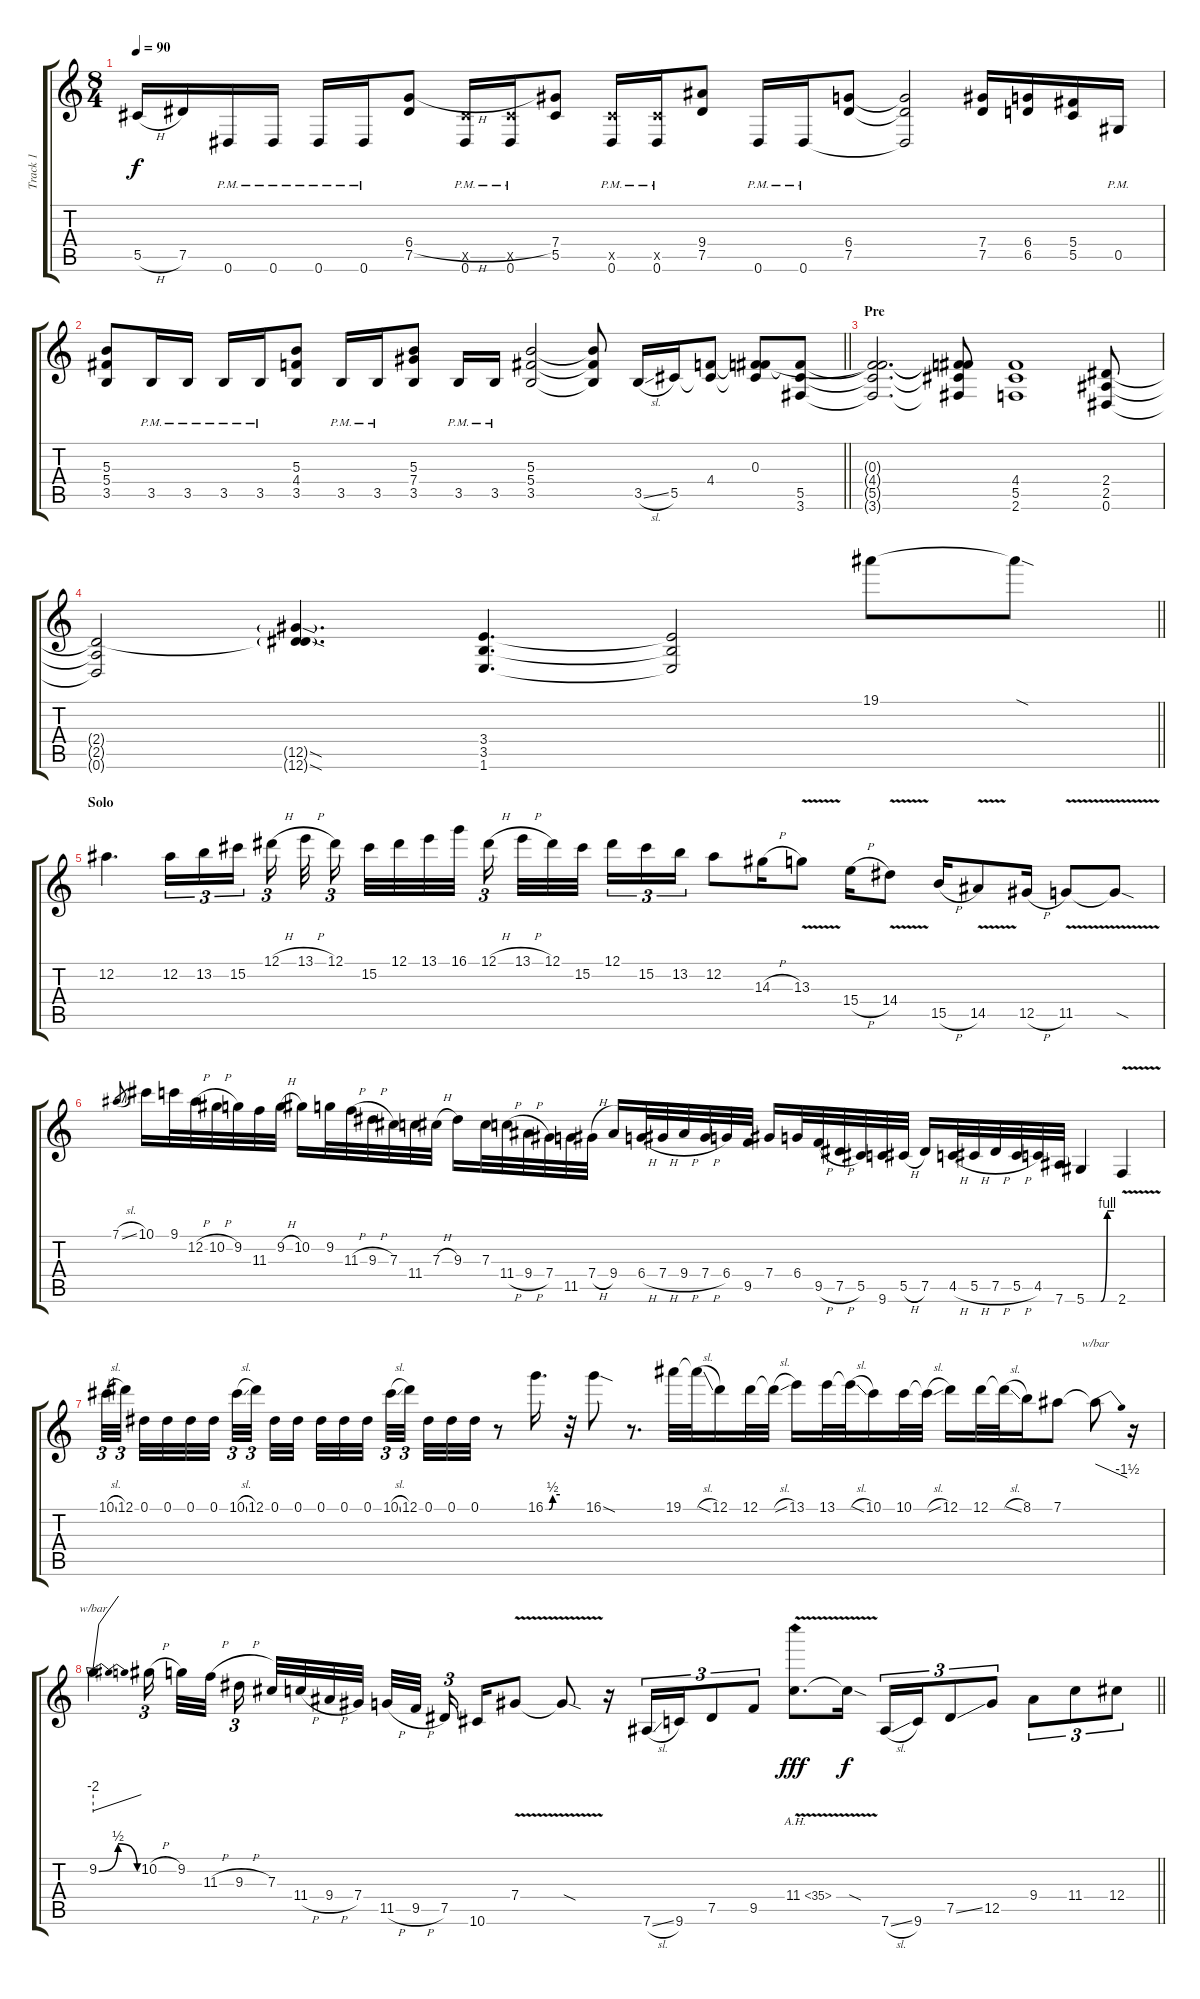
\track ("Track 1" "Track 1") {instrument overdrivenguitar}
\staff {score tabs}
\tuning (Eb4 Bb3 Gb3 Db3 Ab2 Eb2) {hide}
\ts (8 4)
\tempo 90
\clef g2
\ks c
5.5{h}.16{dy f} 7.5.16 0.6{pm}.16 0.6{pm}.16 0.6{pm}.16 0.6{pm}.16 (6.4{h} 7.5).8 (5.5{x} 0.6{pm}).16 (5.5{x} 0.6{pm}).16 (7.4 5.5).8 (5.5{x} 0.6{pm}).16 (5.5{x} 0.6{pm}).16 (9.4 7.5).8 0.6{pm}.16 0.6{pm}.16 (6.4 7.5).8 (6.4{t} 7.5{t} 0.6{t}).2 (7.4 7.5).16 (6.4 6.5).16 (5.4 5.5).16 0.5{pm}.16 |
\barLineRight lightlight
(5.3 5.4 3.5).8 3.5{pm}.16 3.5{pm}.16 3.5{pm}.16 3.5{pm}.16 (5.3 4.4 3.5).8 3.5{pm}.16 3.5{pm}.16 (5.3 7.4 3.5).8 3.5{pm}.16 3.5{pm}.16 (5.3 5.4 3.5).2 (5.3{t} 5.4{t} 3.5{t}).8 3.5{sl}.16 5.5.16 (4.4 5.5{t}).8 (0.3 4.4{t} 5.5{t}).8 (4.4{t} 5.5 3.6).8 |
\section ("" "Pre")
(0.3{t} 4.4{t} 5.5{t} 3.6{t}).2{d} (0.3{t} 4.4{t} 5.5{t} 3.6{t}).8 (4.4 5.5 2.6).1 (2.4 2.5 0.6).8 |
\barLineRight lightlight
(2.4{t} 2.5{t} 0.6{t}).2 (2.4{t} 12.5{sod g} 12.6{sod g}).4{d} (3.4 3.5 1.6).4{d} (3.4{t} 3.5{t} 1.6{t}).2 19.1.8 19.1{sod t}.8 |
\section ("" "Solo")
12.2.4{d} 12.2.16{tu (3 2)} 13.2.16{tu (3 2)} 15.2.16{tu (3 2)} 12.1{h}.16{tu (3 2) beam splitsecondary} 13.1{h}.32{beam splitsecondary} 12.1.16{tu (3 2) beam splitsecondary} 15.2.32 12.1.32 13.1.32 16.1.32{beam splitsecondary} 12.1{h}.16{tu (3 2)} 13.1{h}.32 12.1.32 15.2.32{beam splitsecondary} 12.1.16{tu (3 2)} 15.2.16{tu (3 2)} 13.2.16{tu (3 2)} 12.2.8 14.3{h}.16 13.3{v}.8 15.4{h}.16 14.4{v}.8 15.5{h}.16 14.5{v}.8 12.5{h}.16 11.5{v}.8 11.5{sod t}.8 |
7.1{sl}.8{gr} 10.1.16 9.1.32 12.2{h}.32 10.2{h}.32 9.2.32 11.3.32 9.2{h}.32 10.2.16 9.2.32 11.3{h}.32 9.3{h}.32 7.3.32 11.4.32 7.3{h}.32 9.3.16 7.3.32 11.4{h}.32 9.4{h}.32 7.4.32 11.5.32 7.4{h}.32 9.4.16 6.4{h}.32 7.4{h}.32 9.4{h}.32 7.4{h}.32 6.4.32 9.5.32 7.4.16 6.4.32 9.5{h}.32 7.5{h}.32 5.5.32 9.6.32 5.5{h}.32 7.5.16 4.5{h}.32 5.5{h}.32 7.5{h}.32 5.5{h}.32 4.5.32 7.6.32 5.6{be (custom 0 0 31 0 45 4 60 4)}.4 2.6{v}.4 |
10.1{sl}.32{tu (3 2)} 12.1.32{tu (3 2) beam splitsecondary} 0.1.32 0.1.32 0.1.32 0.1.32{beam splitsecondary} 10.1{sl}.32{tu (3 2)} 12.1.32{tu (3 2) beam splitsecondary} 0.1.32 0.1.32 0.1.32 0.1.32 0.1.32{beam splitsecondary} 10.1{sl}.32{tu (3 2)} 12.1.32{tu (3 2) beam splitsecondary} 0.1.32 0.1.32 0.1.32 r.8 16.1{be (custom 0 0 15 0 30 2 60 2)}.16{d} r.32 16.1{sod}.8 r.8{d} 19.1.32 19.1{sl t}.32 12.1.16 12.1.32 12.1{sl t}.32 13.1.16 13.1.32 13.1{sl t}.32 10.1.16 10.1.32 10.1{sl t}.32 12.1.16 12.1.32 12.1{sl t}.32 8.1.16 7.1.8 7.1{t}.8{tbe (dive default 0 0 60 -6)} r.16 |
\barLineRight lightlight
9.2{be (bendrelease 0 0 15 2 15 2 60 0)}.4{tbe (predivedive default 0 -8 60 0)} 10.2{h}.16{tu (3 2) beam splitsecondary} 9.2.32 11.3{h}.32{beam splitsecondary} 9.3{h}.16{tu (3 2) beam splitsecondary} 7.3.32 11.4{h}.32 9.4{h}.32 7.4.32 11.5{h}.32 9.5{h}.32{beam splitsecondary} 7.5.16{tu (3 2) beam splitsecondary} 10.6.16 7.4{v}.8 7.4{sod t}.8 r.16 7.6{sl}.16{tu (3 2)} 9.6.16{tu (3 2)} 7.5.8{tu (3 2)} 9.5.8{tu (3 2)} 11.4{ah 24 v}.8{d dy fff} 11.4{sod t}.16{dy f} 7.6{sl}.16{tu (3 2)} 9.6.16{tu (3 2)} 7.5{ss}.8{tu (3 2)} 12.5.8{tu (3 2)} 9.4.8{tu (3 2)} 11.4.8{tu (3 2)} 12.4.8{tu (3 2)}
